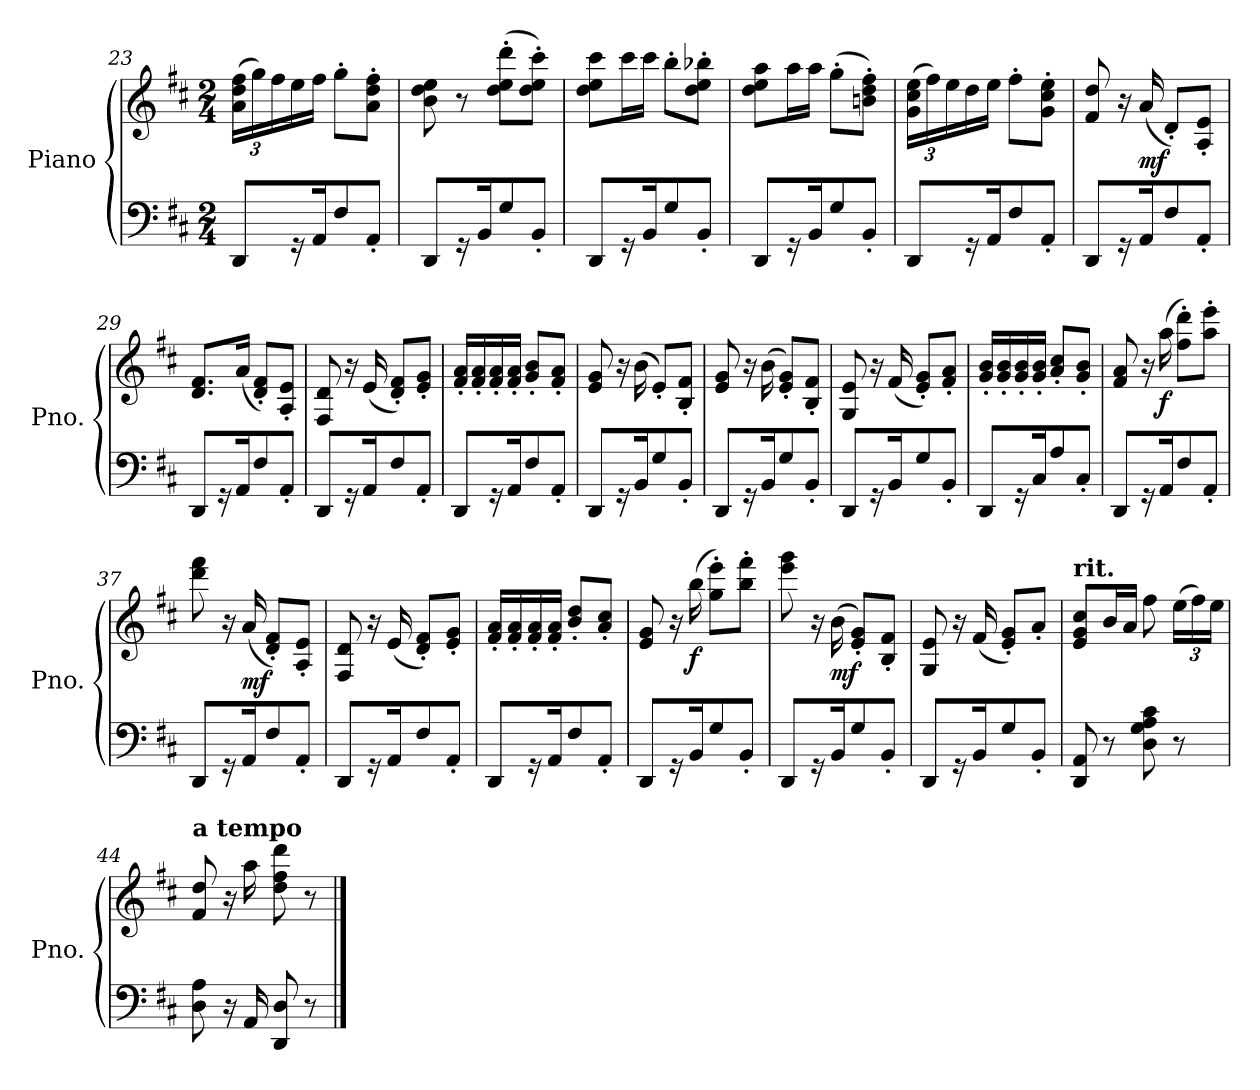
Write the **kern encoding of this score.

**kern	**kern	**dynam
*part1	*part1	*part1
*staff2	*staff1	*staff1/2
*I"Piano	*	*
*I'Pno.	*	*
*clefF4	*clefG2	*
*k[f#c#]	*k[f#c#]	*
*D:	*D:	*
*M2/4	*M2/4	*
*	*Xbrackettup	*
=23	=23	=23
8DD/L	(>24a\ 24dd\ 24ff#\LL	.
.	24gg\)	.
.	24ff#\	.
16r	16ee\	.
16AA/K	16ff#\JJ	.
8F#/	8gg'\L	.
8AA'/J	8a\' 8dd\' 8ff#\'J	.
=24	=24	=24
8DD/L	8b\ 8dd\ 8ee\	.
16r	8r	.
16BB/K	.	.
8G/	(>8dd\' 8ee\' 8ddd\'L	.
8BB'/J	8dd\' 8ee\' 8ccc#\'J)	.
=25	=25	=25
8DD/L	8dd\ 8ee\ 8ccc#\L	.
16r	16ccc#\L	.
16BB/K	16ccc#\JJ	.
8G/	8bb'\L	.
8BB'/J	8dd\' 8ee\' 8bb-X\'J	.
=26	=26	=26
8DD/L	8dd\ 8ee\ 8aa\L	.
16r	16aa\L	.
16BB/K	16aa\JJ	.
8G/	(>8gg'\L	.
8BB'/J	8bn\' 8dd\' 8ff#\'J)	.
=27	=27	=27
8DD/L	(>24g\ 24cc#\ 24ee\LL	.
.	24ff#\)	.
.	24ee\	.
16r	16dd\	.
16AA/K	16ee\JJ	.
8F#/	8ff#'\L	.
8AA'/J	8g\' 8cc#\' 8ee\'J	.
=28	=28	=28
8DD/L	8f#/ 8dd/	.
16r	16r	.
!	!	!LO:DY:b
16AA/K	(<16a/	mf
8F#/	8d'/L)	.
8AA'/J	8A/' 8e/'J	.
=29	=29	=29
8DD/L	8.d/ 8.f#/L	.
16r	.	.
16AA/K	(<16a/Jk	.
8F#/	8d/' 8f#/'L)	.
8AA'/J	8A/' 8e/'J	.
=30	=30	=30
8DD/L	8F#/ 8d/	.
16r	16r	.
16AA/K	(<16e/	.
8F#/	8d/' 8f#/'L)	.
8AA'/J	8e/' 8g/'J	.
=31	=31	=31
8DD/L	16f#/' 16a/'LL	.
.	16f#/' 16a/'	.
16r	16f#/' 16a/'	.
16AA/K	16f#/' 16a/'JJ	.
8F#/	8g/' 8b/'L	.
8AA'/J	8f#/' 8a/'J	.
=32	=32	=32
8DD/L	8e/ 8g/	.
16r	16r	.
16BB/K	(>16b\	.
8G/	8e'/L)	.
8BB'/J	8B/' 8f#/'J	.
=33	=33	=33
8DD/L	8e/ 8g/	.
16r	16r	.
16BB/K	(>16b\	.
8G/	8e/' 8g/'L)	.
8BB'/J	8B/' 8f#/'J	.
=34	=34	=34
8DD/L	8G/ 8e/	.
16r	16r	.
16BB/K	(<16f#/	.
8G/	8e/' 8g/'L)	.
8BB'/J	8f#/' 8a/'J	.
=35	=35	=35
8DD/L	16g/' 16b/'LL	.
.	16g/' 16b/'	.
16r	16g/' 16b/'	.
16C#/K	16g/' 16b/'JJ	.
8A/	8a/' 8cc#/'L	.
8C#'/J	8g/' 8b/'J	.
=36	=36	=36
8DD/L	8f#/ 8a/	.
16r	16r	.
!	!	!LO:DY:b
16AA/K	(>16aa\	f
8F#/	8ff#\' 8ddd\'L)	.
8AA'/J	8aa\' 8eee\'J	.
=37	=37	=37
8DD/L	8ddd\ 8fff#\	.
16r	16r	.
!	!	!LO:DY:b
16AA/K	(<16a/	mf
8F#/	8d/' 8f#/'L)	.
8AA'/J	8A/' 8e/'J	.
=38	=38	=38
8DD/L	8F#/ 8d/	.
16r	16r	.
16AA/K	(<16e/	.
8F#/	8d/' 8f#/'L)	.
8AA'/J	8e/' 8g/'J	.
=39	=39	=39
8DD/L	16f#/' 16a/'LL	.
.	16f#/' 16a/'	.
16r	16f#/' 16a/'	.
16AA/K	16f#/' 16a/'JJ	.
8F#/	8b/' 8dd/'L	.
8AA'/J	8a/' 8cc#/'J	.
=40	=40	=40
8DD/L	8e/ 8g/	.
16r	16r	.
!	!	!LO:DY:b
16BB/K	(>16bb\	f
8G/	8gg\' 8eee\'L)	.
8BB'/J	8bb\' 8fff#\'J	.
=41	=41	=41
8DD/L	8eee\ 8ggg\	.
16r	16r	.
!	!	!LO:DY:b
16BB/K	(>16b\	mf
8G/	8e/' 8g/'L)	.
8BB'/J	8B/' 8f#/'J	.
=42	=42	=42
8DD/L	8G/ 8e/	.
16r	16r	.
16BB/K	(<16f#/	.
8G/	8e/' 8g/'L)	.
8BB'/J	8a'/J	.
=43	=43	=43
!	!LO:TX:a:B:t=rit.	!
8DD/ 8AA/	8e/ 8g/ 8cc#/L	.
8r	16b/L	.
.	16a/JJ	.
8D\ 8G\ 8A\ 8c#\	8ff#\	.
8r	(>24ee\LL	.
.	24ff#\)	.
.	24ee\JJ	.
=44	=44	=44
!	!LO:TX:a:B:t=a tempo	!
8D\ 8A\	8f#/ 8dd/	.
16r	16r	.
16AA/	16aa\	.
8DD/ 8D/	8dd\ 8ff#\ 8ddd\	.
8r	8r	.
==	==	==
*-	*-	*-
